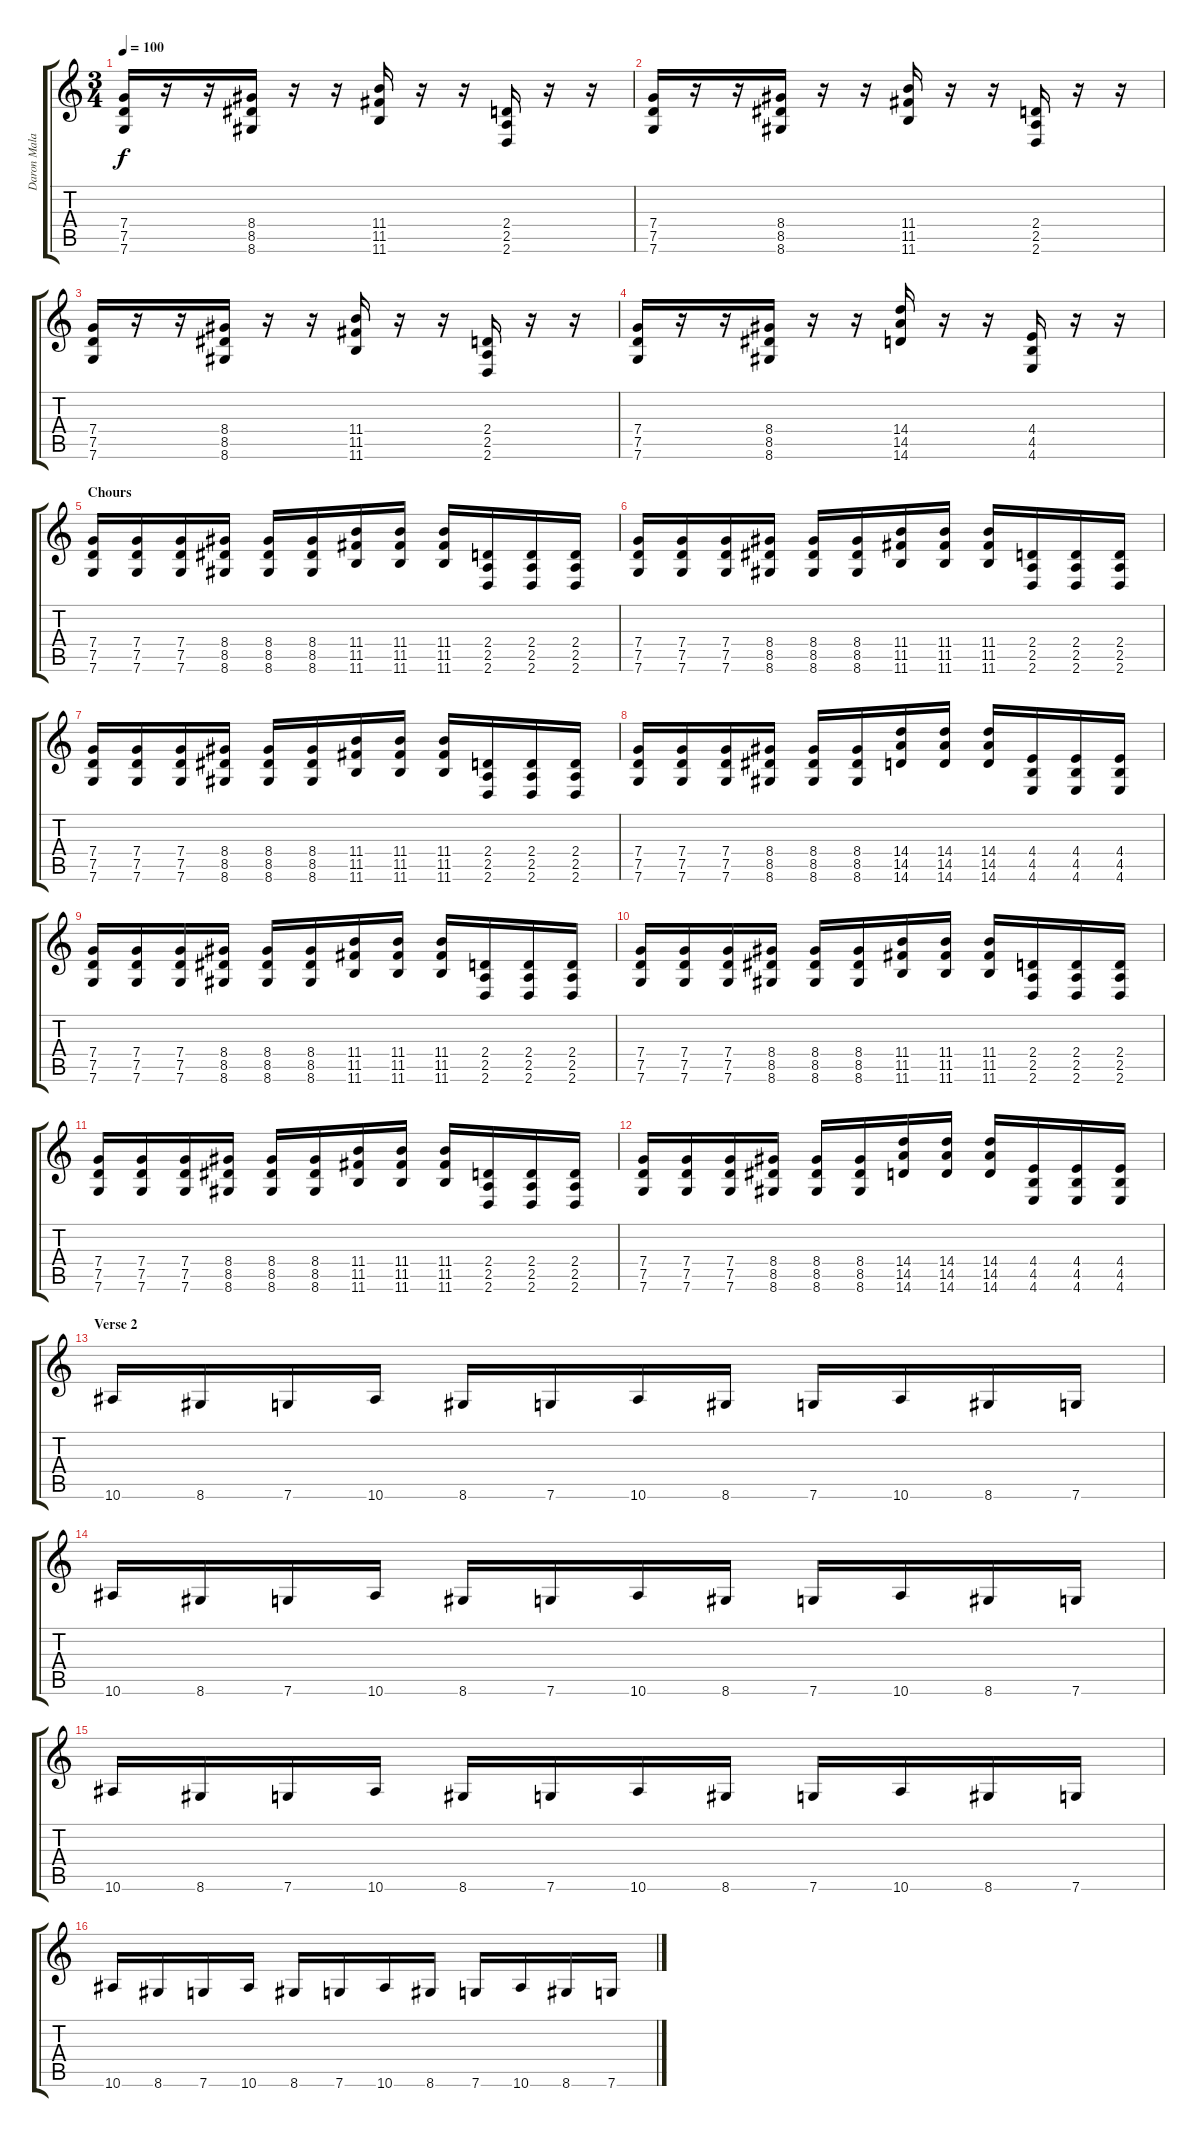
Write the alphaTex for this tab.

\track ("Daron Malakian" "Daron Mala") {instrument overdrivenguitar}
\staff {score tabs}
\tuning (D4 A3 F3 C3 G2 C2) {hide}
\ts (3 4)
\tempo 100
\clef g2
\ks c
(7.4 7.5 7.6).16{dy f} r.16 r.16 (8.4 8.5 8.6).16 r.16 r.16 (11.4 11.5 11.6).16 r.16 r.16 (2.4 2.5 2.6).16 r.16 r.16 |
(7.4 7.5 7.6).16 r.16 r.16 (8.4 8.5 8.6).16 r.16 r.16 (11.4 11.5 11.6).16 r.16 r.16 (2.4 2.5 2.6).16 r.16 r.16 |
(7.4 7.5 7.6).16 r.16 r.16 (8.4 8.5 8.6).16 r.16 r.16 (11.4 11.5 11.6).16 r.16 r.16 (2.4 2.5 2.6).16 r.16 r.16 |
(7.4 7.5 7.6).16 r.16 r.16 (8.4 8.5 8.6).16 r.16 r.16 (14.4 14.5 14.6).16 r.16 r.16 (4.4 4.5 4.6).16 r.16 r.16 |
\section ("" "Chours")
(7.4 7.5 7.6).16 (7.4 7.5 7.6).16 (7.4 7.5 7.6).16 (8.4 8.5 8.6).16 (8.4 8.5 8.6).16 (8.4 8.5 8.6).16 (11.4 11.5 11.6).16 (11.4 11.5 11.6).16 (11.4 11.5 11.6).16 (2.4 2.5 2.6).16 (2.4 2.5 2.6).16 (2.4 2.5 2.6).16 |
(7.4 7.5 7.6).16 (7.4 7.5 7.6).16 (7.4 7.5 7.6).16 (8.4 8.5 8.6).16 (8.4 8.5 8.6).16 (8.4 8.5 8.6).16 (11.4 11.5 11.6).16 (11.4 11.5 11.6).16 (11.4 11.5 11.6).16 (2.4 2.5 2.6).16 (2.4 2.5 2.6).16 (2.4 2.5 2.6).16 |
(7.4 7.5 7.6).16 (7.4 7.5 7.6).16 (7.4 7.5 7.6).16 (8.4 8.5 8.6).16 (8.4 8.5 8.6).16 (8.4 8.5 8.6).16 (11.4 11.5 11.6).16 (11.4 11.5 11.6).16 (11.4 11.5 11.6).16 (2.4 2.5 2.6).16 (2.4 2.5 2.6).16 (2.4 2.5 2.6).16 |
(7.4 7.5 7.6).16 (7.4 7.5 7.6).16 (7.4 7.5 7.6).16 (8.4 8.5 8.6).16 (8.4 8.5 8.6).16 (8.4 8.5 8.6).16 (14.4 14.5 14.6).16 (14.4 14.5 14.6).16 (14.4 14.5 14.6).16 (4.4 4.5 4.6).16 (4.4 4.5 4.6).16 (4.4 4.5 4.6).16 |
(7.4 7.5 7.6).16 (7.4 7.5 7.6).16 (7.4 7.5 7.6).16 (8.4 8.5 8.6).16 (8.4 8.5 8.6).16 (8.4 8.5 8.6).16 (11.4 11.5 11.6).16 (11.4 11.5 11.6).16 (11.4 11.5 11.6).16 (2.4 2.5 2.6).16 (2.4 2.5 2.6).16 (2.4 2.5 2.6).16 |
(7.4 7.5 7.6).16 (7.4 7.5 7.6).16 (7.4 7.5 7.6).16 (8.4 8.5 8.6).16 (8.4 8.5 8.6).16 (8.4 8.5 8.6).16 (11.4 11.5 11.6).16 (11.4 11.5 11.6).16 (11.4 11.5 11.6).16 (2.4 2.5 2.6).16 (2.4 2.5 2.6).16 (2.4 2.5 2.6).16 |
(7.4 7.5 7.6).16 (7.4 7.5 7.6).16 (7.4 7.5 7.6).16 (8.4 8.5 8.6).16 (8.4 8.5 8.6).16 (8.4 8.5 8.6).16 (11.4 11.5 11.6).16 (11.4 11.5 11.6).16 (11.4 11.5 11.6).16 (2.4 2.5 2.6).16 (2.4 2.5 2.6).16 (2.4 2.5 2.6).16 |
(7.4 7.5 7.6).16 (7.4 7.5 7.6).16 (7.4 7.5 7.6).16 (8.4 8.5 8.6).16 (8.4 8.5 8.6).16 (8.4 8.5 8.6).16 (14.4 14.5 14.6).16 (14.4 14.5 14.6).16 (14.4 14.5 14.6).16 (4.4 4.5 4.6).16 (4.4 4.5 4.6).16 (4.4 4.5 4.6).16 |
\section ("" "Verse 2")
10.6.16 8.6.16 7.6.16 10.6.16 8.6.16 7.6.16 10.6.16 8.6.16 7.6.16 10.6.16 8.6.16 7.6.16 |
10.6.16 8.6.16 7.6.16 10.6.16 8.6.16 7.6.16 10.6.16 8.6.16 7.6.16 10.6.16 8.6.16 7.6.16 |
10.6.16 8.6.16 7.6.16 10.6.16 8.6.16 7.6.16 10.6.16 8.6.16 7.6.16 10.6.16 8.6.16 7.6.16 |
10.6.16 8.6.16 7.6.16 10.6.16 8.6.16 7.6.16 10.6.16 8.6.16 7.6.16 10.6.16 8.6.16 7.6.16
